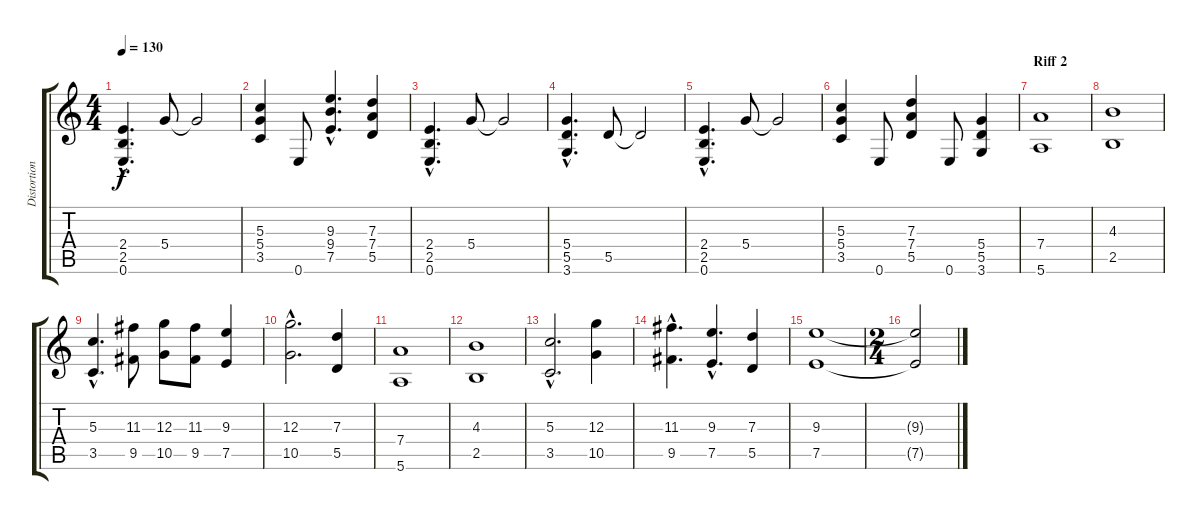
\track ("Distortion Guitar" "Distortion") {instrument distortionguitar}
\staff {score tabs}
\tuning (E4 B3 G3 D3 A2 E2) {hide}
\ts (4 4)
\tempo 130
\clef g2
\ks c
(2.4{hac} 2.5{hac} 0.6{hac}).4{d dy f} 5.4.8 5.4{t}.2 |
(5.3 5.4 3.5).4 0.6.8 (9.3{hac} 9.4{hac} 7.5{hac}).4{d} (7.3 7.4 5.5).4 |
(2.4{hac} 2.5{hac} 0.6{hac}).4{d} 5.4.8 5.4{t}.2 |
(5.4{hac} 5.5{hac} 3.6{hac}).4{d} 5.5.8 5.5{t}.2 |
(2.4{hac} 2.5{hac} 0.6{hac}).4{d} 5.4.8 5.4{t}.2 |
(5.3 5.4 3.5).4 0.6.8 (7.3 7.4 5.5).4 0.6.8 (5.4 5.5 3.6).4 |
\section ("" "Riff 2")
(7.4 5.6).1 |
(4.3 2.5).1 |
(5.3{hac} 3.5{hac}).4{d} (11.3 9.5).8 (12.3 10.5).8 (11.3 9.5).8 (9.3 7.5).4 |
(12.3{hac} 10.5{hac}).2{d} (7.3 5.5).4 |
(7.4 5.6).1 |
(4.3 2.5).1 |
(5.3{hac} 3.5{hac}).2{d} (12.3 10.5).4 |
(11.3{hac} 9.5{hac}).4{d} (9.3{hac} 7.5{hac}).4{d} (7.3 5.5).4 |
(9.3 7.5).1 |
\ts (2 4)
(9.3{t} 7.5{t}).2
